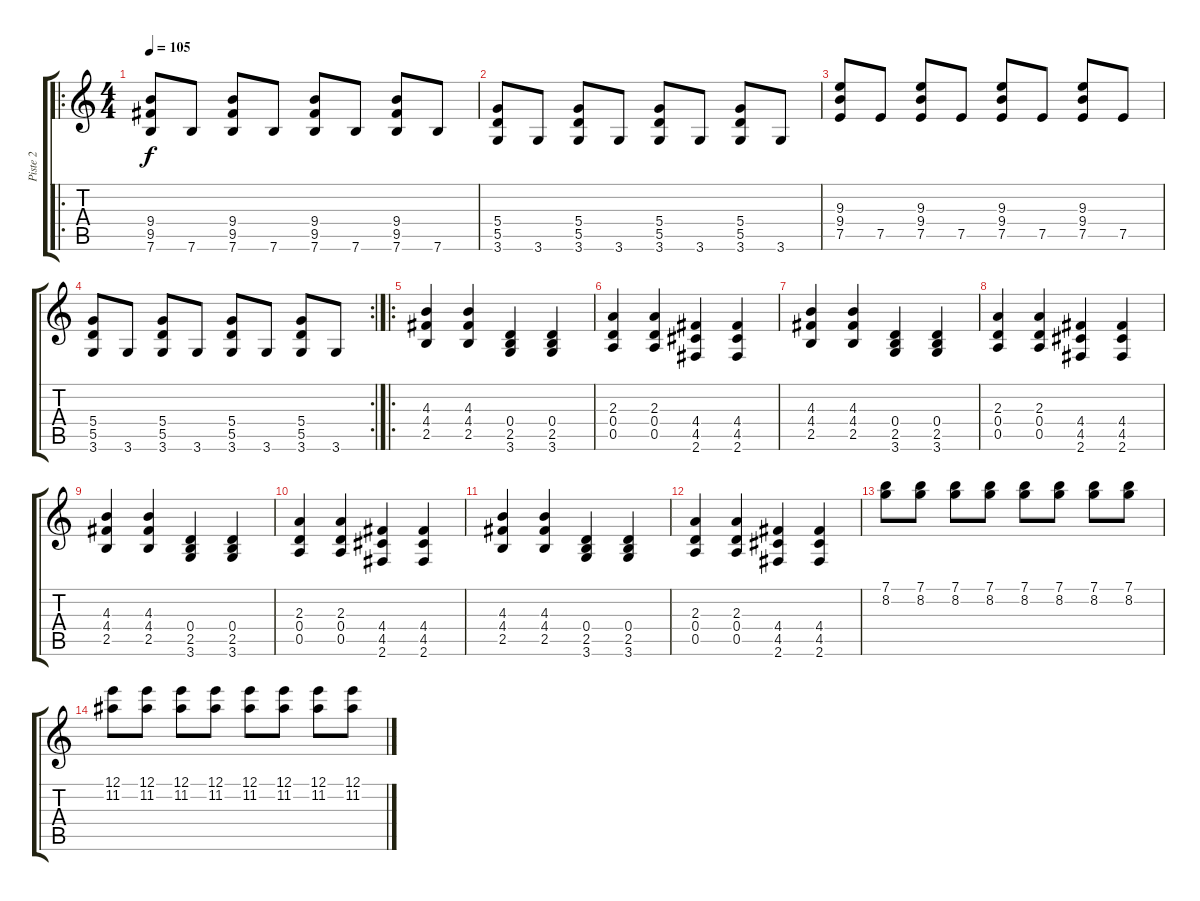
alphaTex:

\track ("Piste 2" "Piste 2") {instrument acousticguitarsteel}
\staff {score tabs}
\tuning (E4 B3 G3 D3 A2 E2) {hide}
\ro
\ts (4 4)
\tempo 105
\clef g2
\ks c
(9.4 9.5 7.6).8{dy f} 7.6.8 (9.4 9.5 7.6).8 7.6.8 (9.4 9.5 7.6).8 7.6.8 (9.4 9.5 7.6).8 7.6.8 |
(5.4 5.5 3.6).8 3.6.8 (5.4 5.5 3.6).8 3.6.8 (5.4 5.5 3.6).8 3.6.8 (5.4 5.5 3.6).8 3.6.8 |
(9.3 9.4 7.5).8 7.5.8 (9.3 9.4 7.5).8 7.5.8 (9.3 9.4 7.5).8 7.5.8 (9.3 9.4 7.5).8 7.5.8 |
\rc 2
(5.4 5.5 3.6).8 3.6.8 (5.4 5.5 3.6).8 3.6.8 (5.4 5.5 3.6).8 3.6.8 (5.4 5.5 3.6).8 3.6.8 |
\ro
(4.3 4.4 2.5).4 (4.3 4.4 2.5).4 (0.4 2.5 3.6).4 (0.4 2.5 3.6).4 |
(2.3 0.4 0.5).4 (2.3 0.4 0.5).4 (4.4 4.5 2.6).4 (4.4 4.5 2.6).4 |
(4.3 4.4 2.5).4 (4.3 4.4 2.5).4 (0.4 2.5 3.6).4 (0.4 2.5 3.6).4 |
(2.3 0.4 0.5).4 (2.3 0.4 0.5).4 (4.4 4.5 2.6).4 (4.4 4.5 2.6).4 |
(4.3 4.4 2.5).4 (4.3 4.4 2.5).4 (0.4 2.5 3.6).4 (0.4 2.5 3.6).4 |
(2.3 0.4 0.5).4 (2.3 0.4 0.5).4 (4.4 4.5 2.6).4 (4.4 4.5 2.6).4 |
(4.3 4.4 2.5).4 (4.3 4.4 2.5).4 (0.4 2.5 3.6).4 (0.4 2.5 3.6).4 |
(2.3 0.4 0.5).4 (2.3 0.4 0.5).4 (4.4 4.5 2.6).4 (4.4 4.5 2.6).4 |
(7.1 8.2).8 (7.1 8.2).8 (7.1 8.2).8 (7.1 8.2).8 (7.1 8.2).8 (7.1 8.2).8 (7.1 8.2).8 (7.1 8.2).8 |
(12.1 11.2).8 (12.1 11.2).8 (12.1 11.2).8 (12.1 11.2).8 (12.1 11.2).8 (12.1 11.2).8 (12.1 11.2).8 (12.1 11.2).8
